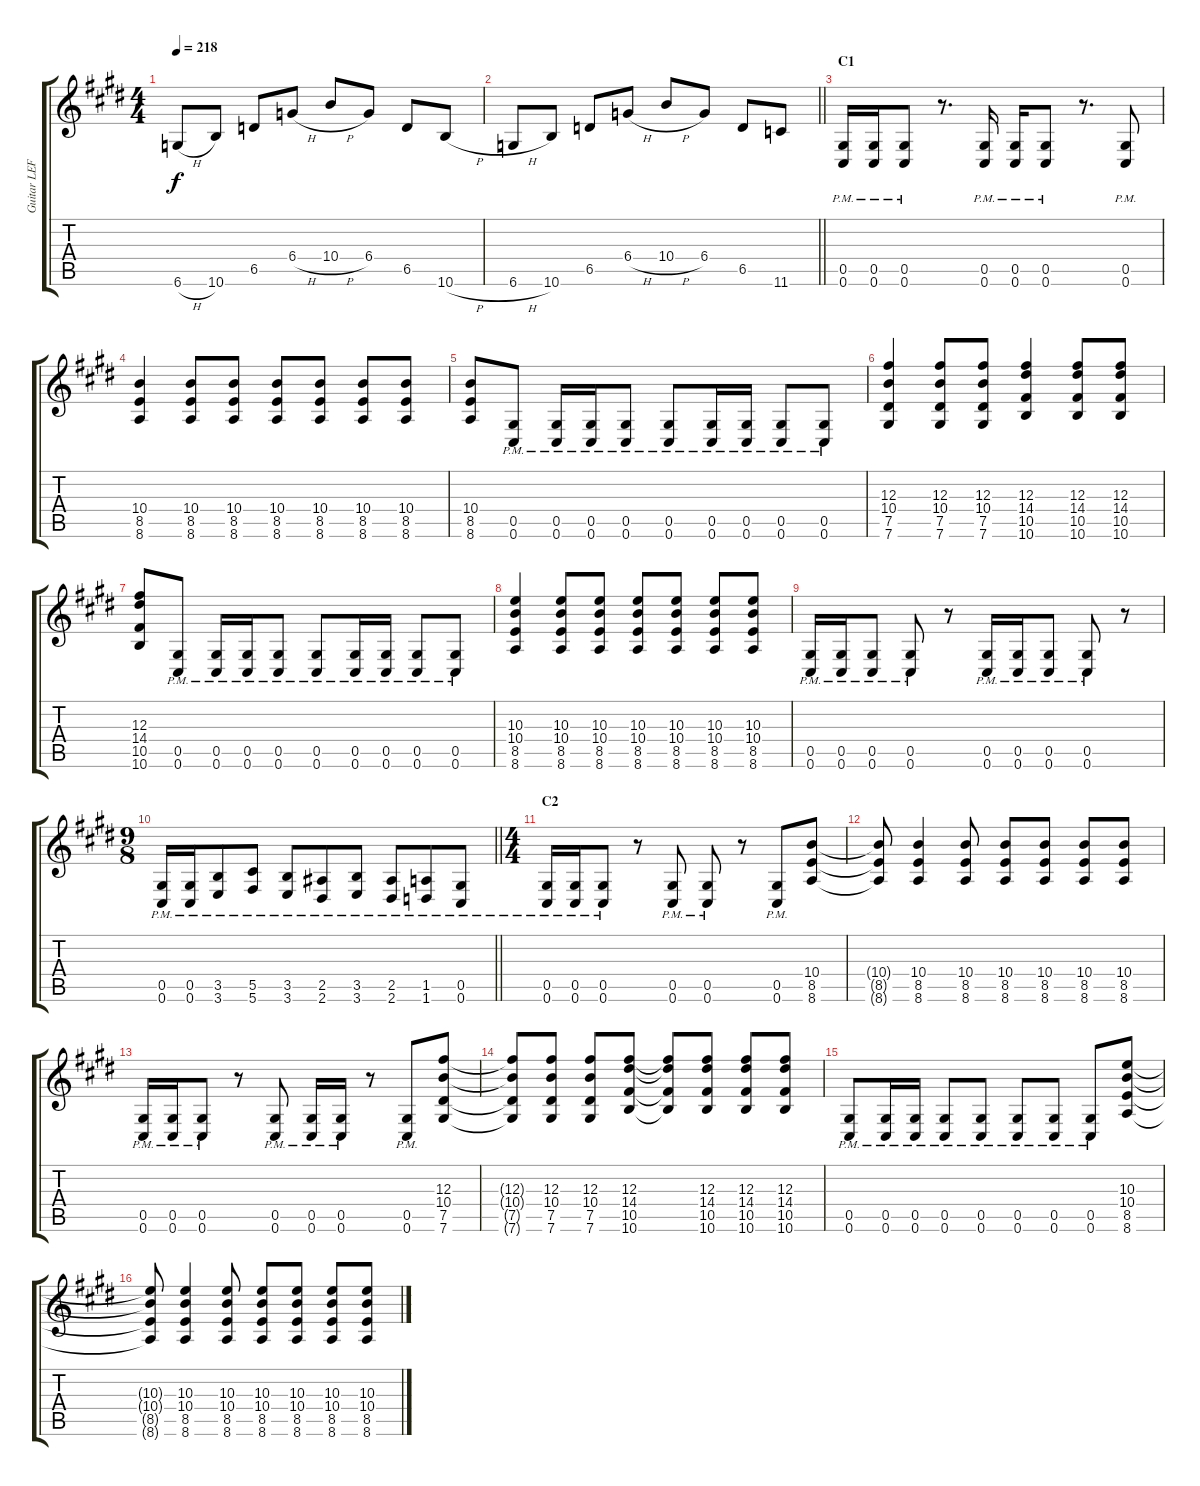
\track ("Guitar LEFT" "Guitar LEF") {instrument overdrivenguitar}
\staff {score tabs}
\tuning (Eb4 Bb3 Gb3 Db3 Ab2 Db2) {hide}
\ts (4 4)
\tempo 218
\clef g2
\ks c#minor
6.6{h}.8{dy f} 10.6.8 6.5.8 6.4{h}.8 10.4{h}.8 6.4.8 6.5.8 10.6{h}.8 |
\barLineRight lightlight
6.6{h}.8 10.6.8 6.5.8 6.4{h}.8 10.4{h}.8 6.4.8 6.5.8 11.6.8 |
\section ("" "C1")
(0.5{pm} 0.6{pm}).16 (0.5{pm} 0.6{pm}).16 (0.5{pm} 0.6{pm}).8 r.8{d} (0.5{pm} 0.6{pm}).16 (0.5{pm} 0.6{pm}).16 (0.5{pm} 0.6{pm}).8 r.8{d} (0.5{pm} 0.6{pm}).8 |
(10.4 8.5 8.6).4 (10.4 8.5 8.6).8 (10.4 8.5 8.6).8 (10.4 8.5 8.6).8 (10.4 8.5 8.6).8 (10.4 8.5 8.6).8 (10.4 8.5 8.6).8 |
(10.4 8.5 8.6).8 (0.5{pm} 0.6{pm}).8 (0.5{pm} 0.6{pm}).16 (0.5{pm} 0.6{pm}).16 (0.5{pm} 0.6{pm}).8 (0.5{pm} 0.6{pm}).8 (0.5{pm} 0.6{pm}).16 (0.5{pm} 0.6{pm}).16 (0.5{pm} 0.6{pm}).8 (0.5{pm} 0.6{pm}).8 |
(12.3 10.4 7.5 7.6).4 (12.3 10.4 7.5 7.6).8 (12.3 10.4 7.5 7.6).8 (12.3 14.4 10.5 10.6).4 (12.3 14.4 10.5 10.6).8 (12.3 14.4 10.5 10.6).8 |
(12.3 14.4 10.5 10.6).8 (0.5{pm} 0.6{pm}).8 (0.5{pm} 0.6{pm}).16 (0.5{pm} 0.6{pm}).16 (0.5{pm} 0.6{pm}).8 (0.5{pm} 0.6{pm}).8 (0.5{pm} 0.6{pm}).16 (0.5{pm} 0.6{pm}).16 (0.5{pm} 0.6{pm}).8 (0.5{pm} 0.6{pm}).8 |
(10.3 10.4 8.5 8.6).4 (10.3 10.4 8.5 8.6).8 (10.3 10.4 8.5 8.6).8 (10.3 10.4 8.5 8.6).8 (10.3 10.4 8.5 8.6).8 (10.3 10.4 8.5 8.6).8 (10.3 10.4 8.5 8.6).8 |
(0.5{pm} 0.6{pm}).16 (0.5{pm} 0.6{pm}).16 (0.5{pm} 0.6{pm}).8 (0.5{pm} 0.6{pm}).8 r.8 (0.5{pm} 0.6{pm}).16 (0.5{pm} 0.6{pm}).16 (0.5{pm} 0.6{pm}).8 (0.5{pm} 0.6{pm}).8 r.8 |
\ts (9 8)
\barLineRight lightlight
(0.5{pm} 0.6{pm}).16 (0.5{pm} 0.6{pm}).16 (3.5{pm} 3.6{pm}).8 (5.5{pm} 5.6{pm}).8 (3.5{pm} 3.6{pm}).8 (2.5{pm} 2.6{pm}).8 (3.5{pm} 3.6{pm}).8 (2.5{pm} 2.6{pm}).8 (1.5{pm} 1.6{pm}).8 (0.5{pm} 0.6{pm}).8 |
\ts (4 4)
\section ("" "C2")
(0.5{pm} 0.6{pm}).16 (0.5{pm} 0.6{pm}).16 (0.5{pm} 0.6{pm}).8 r.8 (0.5{pm} 0.6{pm}).8 (0.5{pm} 0.6{pm}).8 r.8 (0.5{pm} 0.6{pm}).8 (10.4 8.5 8.6).8 |
(10.4{t} 8.5{t} 8.6{t}).8 (10.4 8.5 8.6).4 (10.4 8.5 8.6).8 (10.4 8.5 8.6).8 (10.4 8.5 8.6).8 (10.4 8.5 8.6).8 (10.4 8.5 8.6).8 |
(0.5{pm} 0.6{pm}).16 (0.5{pm} 0.6{pm}).16 (0.5{pm} 0.6{pm}).8 r.8 (0.5{pm} 0.6{pm}).8 (0.5{pm} 0.6{pm}).16 (0.5{pm} 0.6{pm}).16 r.8 (0.5{pm} 0.6{pm}).8 (12.3 10.4 7.5 7.6).8 |
(12.3{t} 10.4{t} 7.5{t} 7.6{t}).8 (12.3 10.4 7.5 7.6).8 (12.3 10.4 7.5 7.6).8 (12.3 14.4 10.5 10.6).8 (12.3{t} 14.4{t} 10.5{t} 10.6{t}).8 (12.3 14.4 10.5 10.6).8 (12.3 14.4 10.5 10.6).8 (12.3 14.4 10.5 10.6).8 |
(0.5{pm} 0.6{pm}).8 (0.5{pm} 0.6{pm}).16 (0.5{pm} 0.6{pm}).16 (0.5{pm} 0.6{pm}).8 (0.5{pm} 0.6{pm}).8 (0.5{pm} 0.6{pm}).8 (0.5{pm} 0.6{pm}).8 (0.5{pm} 0.6{pm}).8 (10.3 10.4 8.5 8.6).8 |
(10.3{t} 10.4{t} 8.5{t} 8.6{t}).8 (10.3 10.4 8.5 8.6).4 (10.3 10.4 8.5 8.6).8 (10.3 10.4 8.5 8.6).8 (10.3 10.4 8.5 8.6).8 (10.3 10.4 8.5 8.6).8 (10.3 10.4 8.5 8.6).8
